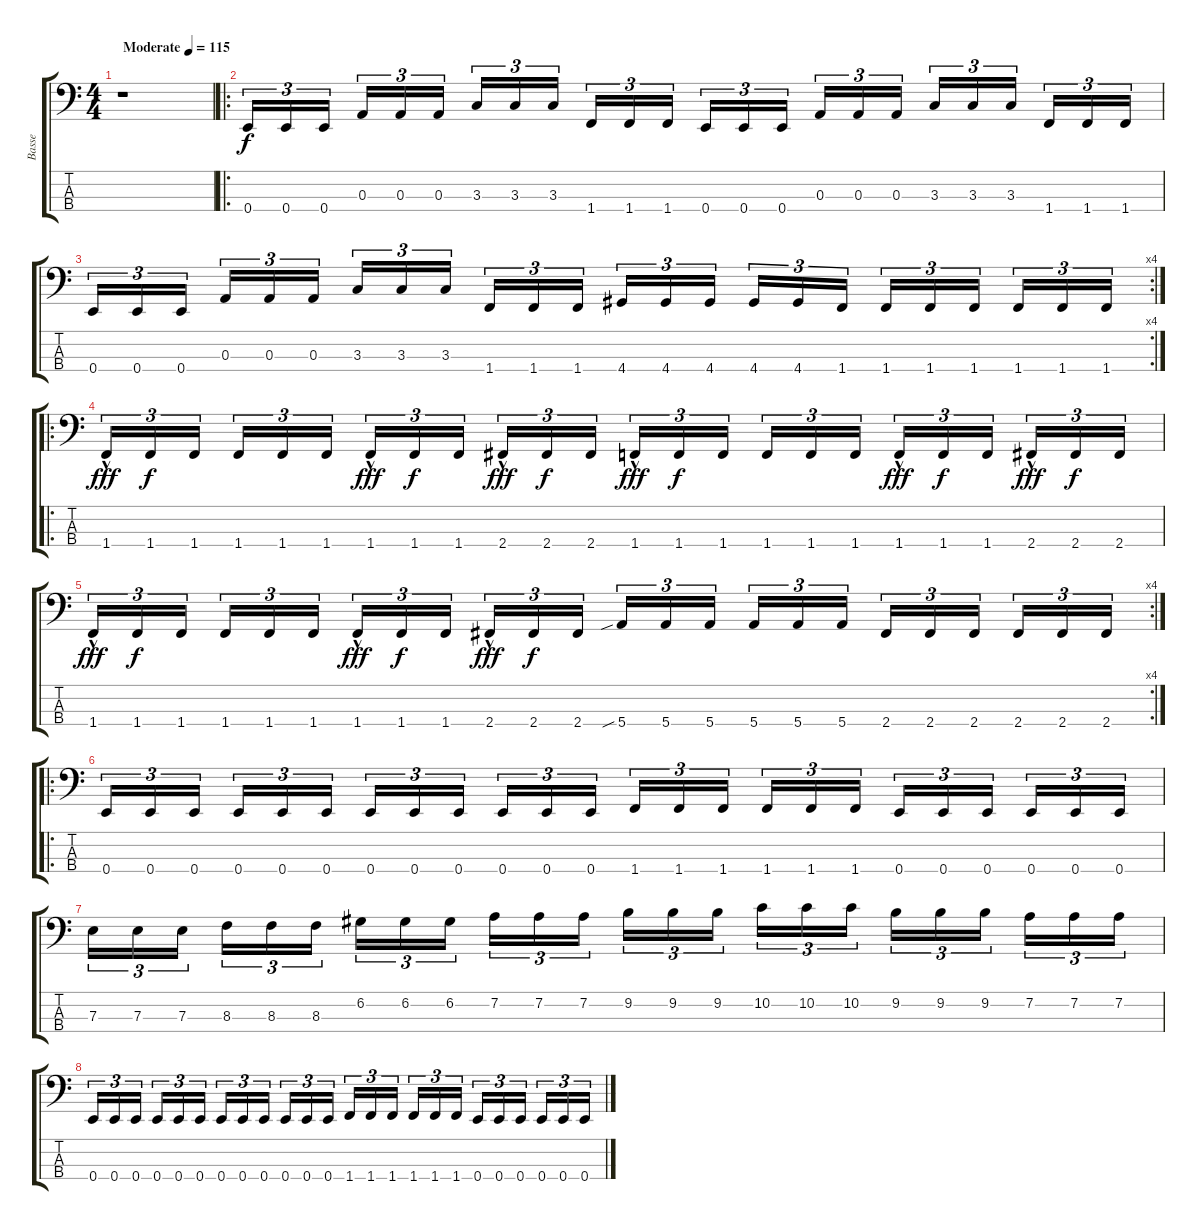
\track ("Basse" "Basse") {instrument electricbassfinger}
\staff {score tabs}
\tuning (G2 D2 A1 E1) {hide}
\ts (4 4)
\tempo (115 "Moderate")
\clef f4
\ks c
r.1{dy f instrument electricbassfinger} |
\ro
0.4.16{tu (3 2)} 0.4.16{tu (3 2)} 0.4.16{tu (3 2) beam splitsecondary} 0.3.16{tu (3 2)} 0.3.16{tu (3 2)} 0.3.16{tu (3 2)} 3.3.16{tu (3 2)} 3.3.16{tu (3 2)} 3.3.16{tu (3 2) beam splitsecondary} 1.4.16{tu (3 2)} 1.4.16{tu (3 2)} 1.4.16{tu (3 2)} 0.4.16{tu (3 2)} 0.4.16{tu (3 2)} 0.4.16{tu (3 2) beam splitsecondary} 0.3.16{tu (3 2)} 0.3.16{tu (3 2)} 0.3.16{tu (3 2)} 3.3.16{tu (3 2)} 3.3.16{tu (3 2)} 3.3.16{tu (3 2) beam splitsecondary} 1.4.16{tu (3 2)} 1.4.16{tu (3 2)} 1.4.16{tu (3 2)} |
\rc 4
0.4.16{tu (3 2)} 0.4.16{tu (3 2)} 0.4.16{tu (3 2) beam splitsecondary} 0.3.16{tu (3 2)} 0.3.16{tu (3 2)} 0.3.16{tu (3 2)} 3.3.16{tu (3 2)} 3.3.16{tu (3 2)} 3.3.16{tu (3 2) beam splitsecondary} 1.4.16{tu (3 2)} 1.4.16{tu (3 2)} 1.4.16{tu (3 2)} 4.4.16{tu (3 2)} 4.4.16{tu (3 2)} 4.4.16{tu (3 2) beam splitsecondary} 4.4.16{tu (3 2)} 4.4.16{tu (3 2)} 1.4.16{tu (3 2)} 1.4.16{tu (3 2)} 1.4.16{tu (3 2)} 1.4.16{tu (3 2) beam splitsecondary} 1.4.16{tu (3 2)} 1.4.16{tu (3 2)} 1.4.16{tu (3 2)} |
\ro
1.4{hac}.16{tu (3 2) dy fff} 1.4.16{tu (3 2) dy f} 1.4.16{tu (3 2) beam splitsecondary} 1.4.16{tu (3 2)} 1.4.16{tu (3 2)} 1.4.16{tu (3 2)} 1.4{hac}.16{tu (3 2) dy fff} 1.4.16{tu (3 2) dy f} 1.4.16{tu (3 2) beam splitsecondary} 2.4{hac}.16{tu (3 2) dy fff} 2.4.16{tu (3 2) dy f} 2.4.16{tu (3 2)} 1.4{hac}.16{tu (3 2) dy fff} 1.4.16{tu (3 2) dy f} 1.4.16{tu (3 2) beam splitsecondary} 1.4.16{tu (3 2)} 1.4.16{tu (3 2)} 1.4.16{tu (3 2)} 1.4{hac}.16{tu (3 2) dy fff} 1.4.16{tu (3 2) dy f} 1.4.16{tu (3 2) beam splitsecondary} 2.4{hac}.16{tu (3 2) dy fff} 2.4.16{tu (3 2) dy f} 2.4.16{tu (3 2)} |
\rc 4
1.4{hac}.16{tu (3 2) dy fff} 1.4.16{tu (3 2) dy f} 1.4.16{tu (3 2) beam splitsecondary} 1.4.16{tu (3 2)} 1.4.16{tu (3 2)} 1.4.16{tu (3 2)} 1.4{hac}.16{tu (3 2) dy fff} 1.4.16{tu (3 2) dy f} 1.4.16{tu (3 2) beam splitsecondary} 2.4{hac}.16{tu (3 2) dy fff} 2.4.16{tu (3 2) dy f} 2.4.16{tu (3 2)} 5.4{sib}.16{tu (3 2)} 5.4.16{tu (3 2)} 5.4.16{tu (3 2) beam splitsecondary} 5.4.16{tu (3 2)} 5.4.16{tu (3 2)} 5.4.16{tu (3 2)} 2.4.16{tu (3 2)} 2.4.16{tu (3 2)} 2.4.16{tu (3 2) beam splitsecondary} 2.4.16{tu (3 2)} 2.4.16{tu (3 2)} 2.4.16{tu (3 2)} |
\ro
0.4.16{tu (3 2)} 0.4.16{tu (3 2)} 0.4.16{tu (3 2) beam splitsecondary} 0.4.16{tu (3 2)} 0.4.16{tu (3 2)} 0.4.16{tu (3 2)} 0.4.16{tu (3 2)} 0.4.16{tu (3 2)} 0.4.16{tu (3 2) beam splitsecondary} 0.4.16{tu (3 2)} 0.4.16{tu (3 2)} 0.4.16{tu (3 2)} 1.4.16{tu (3 2)} 1.4.16{tu (3 2)} 1.4.16{tu (3 2) beam splitsecondary} 1.4.16{tu (3 2)} 1.4.16{tu (3 2)} 1.4.16{tu (3 2)} 0.4.16{tu (3 2)} 0.4.16{tu (3 2)} 0.4.16{tu (3 2) beam splitsecondary} 0.4.16{tu (3 2)} 0.4.16{tu (3 2)} 0.4.16{tu (3 2)} |
7.3.16{tu (3 2)} 7.3.16{tu (3 2)} 7.3.16{tu (3 2) beam splitsecondary} 8.3.16{tu (3 2)} 8.3.16{tu (3 2)} 8.3.16{tu (3 2)} 6.2.16{tu (3 2)} 6.2.16{tu (3 2)} 6.2.16{tu (3 2) beam splitsecondary} 7.2.16{tu (3 2)} 7.2.16{tu (3 2)} 7.2.16{tu (3 2)} 9.2.16{tu (3 2)} 9.2.16{tu (3 2)} 9.2.16{tu (3 2) beam splitsecondary} 10.2.16{tu (3 2)} 10.2.16{tu (3 2)} 10.2.16{tu (3 2)} 9.2.16{tu (3 2)} 9.2.16{tu (3 2)} 9.2.16{tu (3 2) beam splitsecondary} 7.2.16{tu (3 2)} 7.2.16{tu (3 2)} 7.2.16{tu (3 2)} |
0.4.16{tu (3 2)} 0.4.16{tu (3 2)} 0.4.16{tu (3 2) beam splitsecondary} 0.4.16{tu (3 2)} 0.4.16{tu (3 2)} 0.4.16{tu (3 2)} 0.4.16{tu (3 2)} 0.4.16{tu (3 2)} 0.4.16{tu (3 2) beam splitsecondary} 0.4.16{tu (3 2)} 0.4.16{tu (3 2)} 0.4.16{tu (3 2)} 1.4.16{tu (3 2)} 1.4.16{tu (3 2)} 1.4.16{tu (3 2) beam splitsecondary} 1.4.16{tu (3 2)} 1.4.16{tu (3 2)} 1.4.16{tu (3 2)} 0.4.16{tu (3 2)} 0.4.16{tu (3 2)} 0.4.16{tu (3 2) beam splitsecondary} 0.4.16{tu (3 2)} 0.4.16{tu (3 2)} 0.4.16{tu (3 2)}
